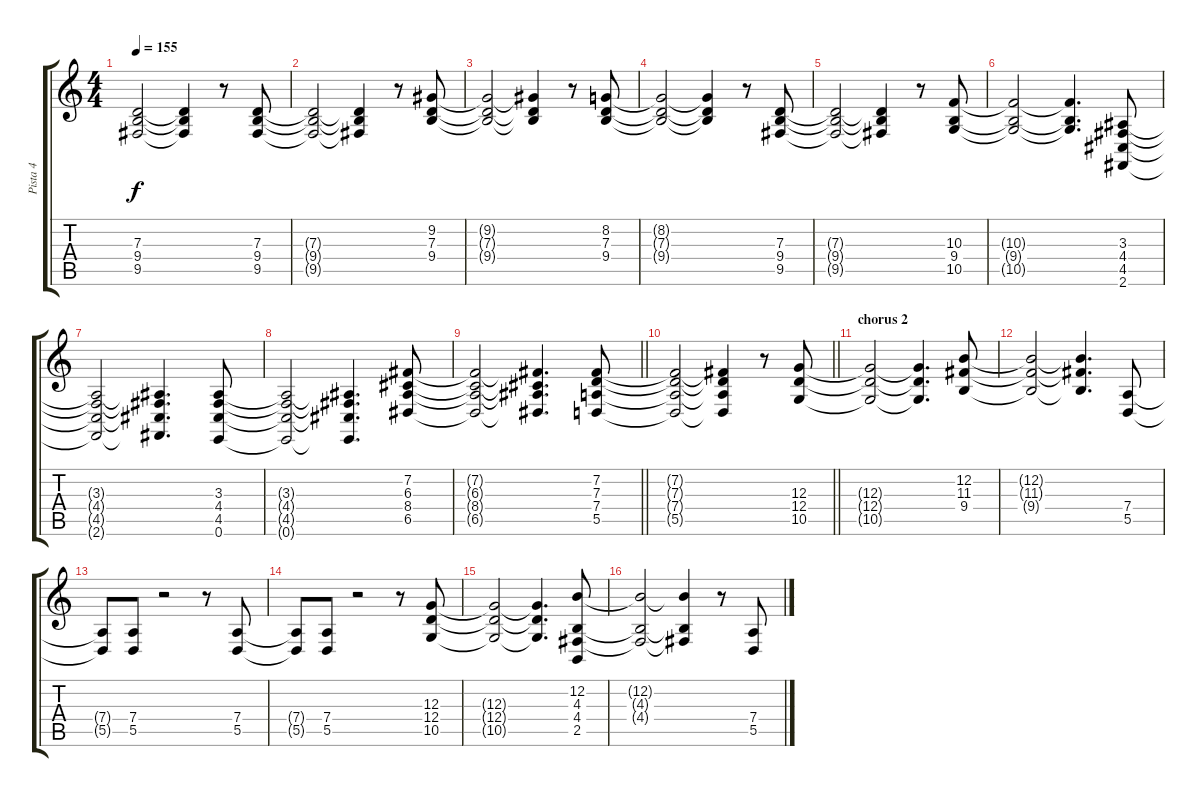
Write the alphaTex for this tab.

\track ("Pista 4" "Pista 4") {instrument drawbarorgan}
\staff {score tabs}
\tuning (E4 B3 G3 D3 A2 E2) {hide}
\ts (4 4)
\tempo 155
\clef g2
\ks c
(7.3{t} 9.4{t} 9.5{t}).2{dy f} (7.3{t} 9.4{t} 9.5{t}).4 r.8 (7.3 9.4 9.5).8 |
(7.3{t} 9.4{t} 9.5{t}).2 (7.3{t} 9.4{t} 9.5{t}).4 r.8 (9.2 7.3 9.4).8 |
(9.2{t} 7.3{t} 9.4{t}).2 (9.2{t} 7.3{t} 9.4{t}).4 r.8 (8.2 7.3 9.4).8 |
(8.2{t} 7.3{t} 9.4{t}).2 (8.2{t} 7.3{t} 9.4{t}).4 r.8 (7.3 9.4 9.5).8 |
(7.3{t} 9.4{t} 9.5{t}).2 (7.3{t} 9.4{t} 9.5{t}).4 r.8 (10.3 9.4 10.5).8 |
(10.3{t} 9.4{t} 10.5{t}).2 (10.3{t} 9.4{t} 10.5{t}).4{d} (3.3 4.4 4.5 2.6).8 |
(3.3{t} 4.4{t} 4.5{t} 2.6{t}).2 (3.3{t} 4.4{t} 4.5{t} 2.6{t}).4{d} (3.3 4.4 4.5 0.6).8 |
(3.3{t} 4.4{t} 4.5{t} 0.6{t}).2 (3.3{t} 4.4{t} 4.5{t} 0.6{t}).4{d} (7.2 6.3 8.4 6.5).8 |
\barLineRight lightlight
(7.2{t} 6.3{t} 8.4{t} 6.5{t}).2 (7.2{t} 6.3{t} 8.4{t} 6.5{t}).4{d} (7.2 7.3 7.4 5.5).8 |
\barLineRight lightlight
(7.2{t} 7.3{t} 7.4{t} 5.5{t}).2 (7.2{t} 7.3{t} 7.4{t} 5.5{t}).4 r.8 (12.3 12.4 10.5).8 |
\section ("" "chorus 2")
(12.3{t} 12.4{t} 10.5{t}).2{volume 10 instrument drawbarorgan} (12.3{t} 12.4{t} 10.5{t}).4{d} (12.2 11.3 9.4).8 |
(12.2{t} 11.3{t} 9.4{t}).2 (12.2{t} 11.3{t} 9.4{t}).4{d} (7.4 5.5).8 |
(7.4{t} 5.5{t}).8 (7.4 5.5).8 r.2 r.8 (7.4 5.5).8 |
(7.4{t} 5.5{t}).8 (7.4 5.5).8 r.2 r.8 (12.3 12.4 10.5).8 |
(12.3{t} 12.4{t} 10.5{t}).2 (12.3{t} 12.4{t} 10.5{t}).4{d} (12.2 4.3 4.4 2.5).8 |
(12.2{t} 4.3{t} 4.4{t}).2 (12.2{t} 4.3{t} 4.4{t}).4 r.8 (7.4 5.5).8
